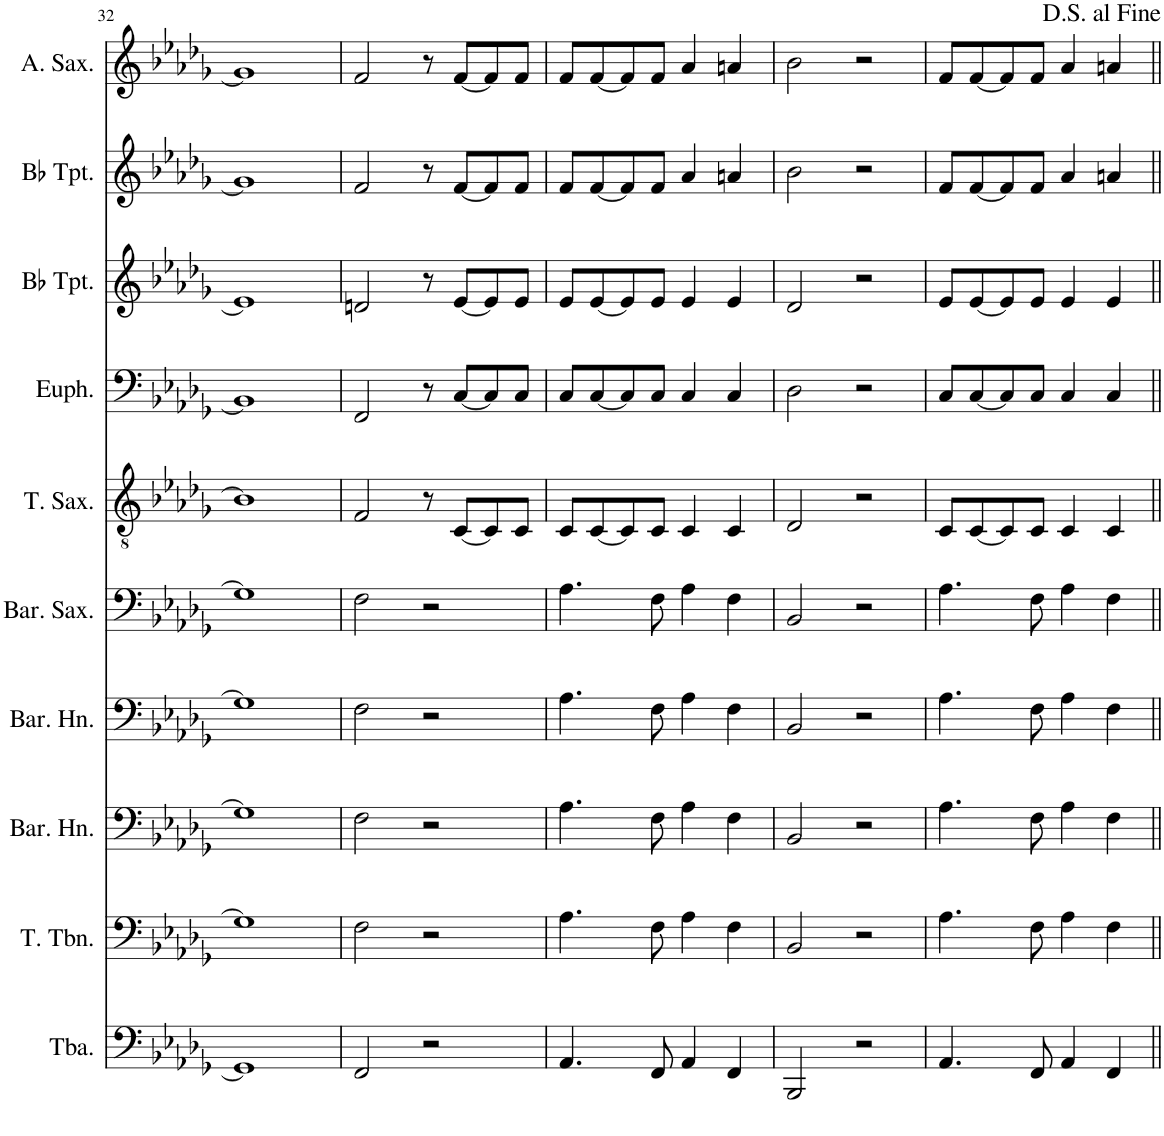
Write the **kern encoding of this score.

**kern	**kern	**kern	**kern	**kern	**kern	**kern	**kern	**kern	**kern
*part10	*part9	*part8	*part7	*part6	*part5	*part4	*part3	*part2	*part1
*staff10	*staff9	*staff8	*staff7	*staff6	*staff5	*staff4	*staff3	*staff2	*staff1
*I"Tuba	*I"Tenor Trombone	*I"C Baritone Horn	*I"Bb Valve Trombone	*I"Baritone Saxophone	*I"Tenor Saxophone	*I"Euphonium	*I"Bb Trumpet	*I"Bb Trumpet	*I"Alto Saxophone
*I'Tba.	*I'T. Tbn.	*I'Bar. Hn.	*	*I'Bar. Sax.	*I'T. Sax.	*I'Euph.	*I'Bb Tpt.	*I'Bb Tpt.	*I'A. Sax.
!!LO:PB:g=z
*clefF4	*clefF4	*clefF4	*clefF4	*clefF4	*clefGv2	*clefF4	*clefG2	*clefG2	*clefG2
*	*	*ITrd4c7	*ITrd4c7	*ITrd12c21	*ITrd8c14	*	*ITrd1c2	*ITrd1c2	*ITrd5c9
*k[b-e-a-d-g-]	*k[b-e-a-d-g-]	*k[b-e-a-d-g-]	*k[b-e-a-d-g-]	*k[b-e-a-d-g-]	*k[b-e-a-d-g-]	*k[b-e-a-d-g-]	*k[b-e-a-d-g-]	*k[b-e-a-d-g-]	*k[b-e-a-d-g-]
*M4/4	*M4/4	*M4/4	*M4/4	*M4/4	*M4/4	*M4/4	*M4/4	*M4/4	*M4/4
=32	=32	=32	=32	=32	=32	=32	=32	=32	=32
1GG-]	1G-]	1G-]	1G-]	1G-]	1B-]	1BB-]	1e-]	1g-]	1g-]
=33	=33	=33	=33	=33	=33	=33	=33	=33	=33
2FF/	2F\	2F\	2F\	2F\	2F/	2FF/	2dn/	2f/	2f/
2r	2r	2r	2r	2r	8r	8r	8r	8r	8r
.	.	.	.	.	[8C/L	[8C/L	[8e-/L	[8f/L	[8f/L
.	.	.	.	.	8C/]	8C/]	8e-/]	8f/]	8f/]
.	.	.	.	.	8C/J	8C/J	8e-/J	8f/J	8f/J
=34	=34	=34	=34	=34	=34	=34	=34	=34	=34
4.AA-/	4.A-\	4.A-\	4.A-\	4.A-\	8C/L	8C/L	8e-/L	8f/L	8f/L
.	.	.	.	.	[8C/	[8C/	[8e-/	[8f/	[8f/
.	.	.	.	.	8C/]	8C/]	8e-/]	8f/]	8f/]
8FF/	8F\	8F\	8F\	8F\	8C/J	8C/J	8e-/J	8f/J	8f/J
4AA-/	4A-\	4A-\	4A-\	4A-\	4C/	4C/	4e-/	4a-/	4a-/
4FF/	4F\	4F\	4F\	4F\	4C/	4C/	4e-/	4an/	4an/
=35	=35	=35	=35	=35	=35	=35	=35	=35	=35
2BBB-/	2BB-/	2BB-/	2BB-/	2BB-/	2D-/	2D-\	2d-/	2b-\	2b-\
2r	2r	2r	2r	2r	2r	2r	2r	2r	2r
=36	=36	=36	=36	=36	=36	=36	=36	=36	=36
4.AA-/	4.A-\	4.A-\	4.A-\	4.A-\	8C/L	8C/L	8e-/L	8f/L	8f/L
.	.	.	.	.	[8C/	[8C/	[8e-/	[8f/	[8f/
.	.	.	.	.	8C/]	8C/]	8e-/]	8f/]	8f/]
8FF/	8F\	8F\	8F\	8F\	8C/J	8C/J	8e-/J	8f/J	8f/J
4AA-/	4A-\	4A-\	4A-\	4A-\	4C/	4C/	4e-/	4a-/	4a-/
4FF/	4F\	4F\	4F\	4F\	4C/	4C/	4e-/	4an/	4an/
=||	=||	=||	=||	=||	=||	=||	=||	=||	=||
*-	*-	*-	*-	*-	*-	*-	*-	*-	*-
